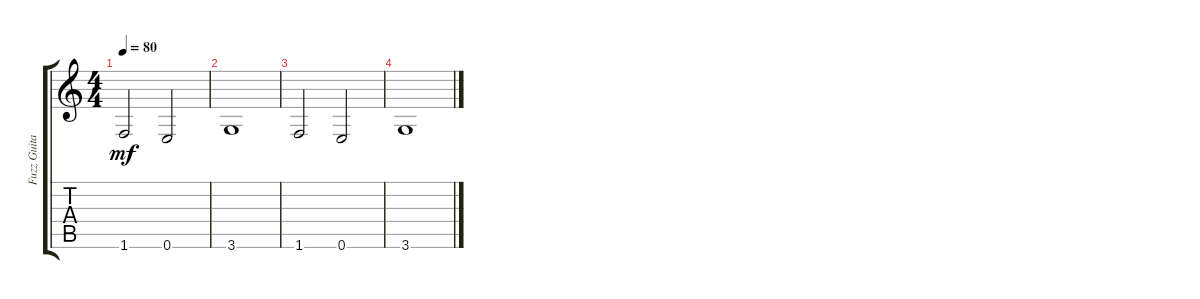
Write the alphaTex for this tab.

\track ("Fuzz Guitar" "Fuzz Guita") {instrument distortionguitar}
\staff {score tabs}
\tuning (E4 B3 G3 D3 A2 E2) {hide}
\ts (4 4)
\tempo 80
\clef g2
\ks c
1.6.2{dy mf} 0.6.2 |
3.6.1 |
1.6.2 0.6.2 |
3.6.1
